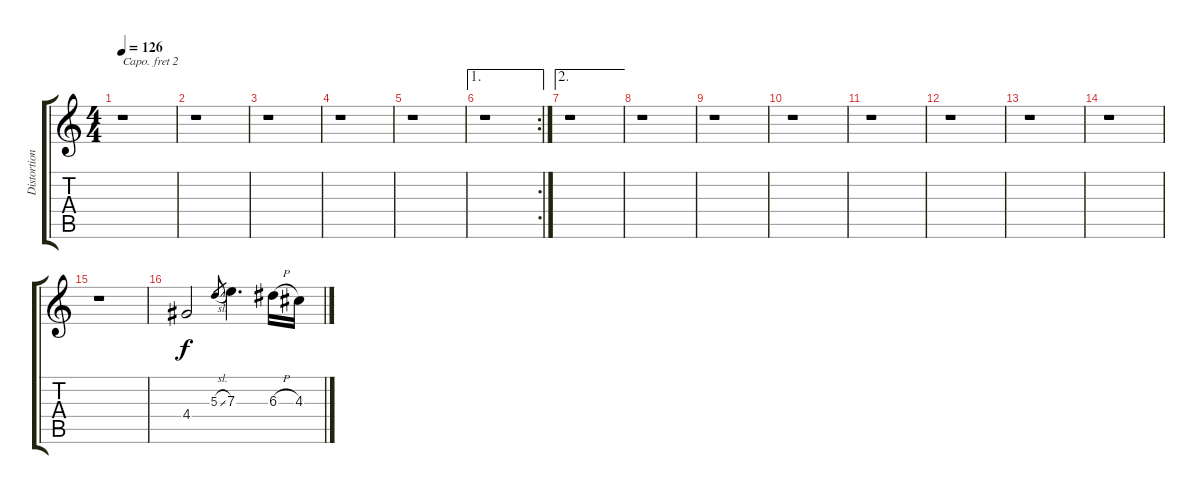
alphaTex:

\track ("Distortion Guitar Lead 2" "Distortion") {instrument distortionguitar}
\staff {score tabs}
\capo 2
\tuning (E4 B3 G3 D3 A2 E2) {hide}
\ts (4 4)
\tempo 126
\clef g2
\ks c
r.1{dy f} |
r.1 |
r.1 |
r.1 |
r.1 |
\ae 1
\rc 2
r.1 |
\ae 2
r.1 |
r.1 |
r.1 |
r.1 |
r.1 |
r.1 |
r.1 |
r.1 |
r.1 |
4.4.2 5.3{sl}.8{gr} 7.3.4{d} 6.3{h}.16 4.3.16
